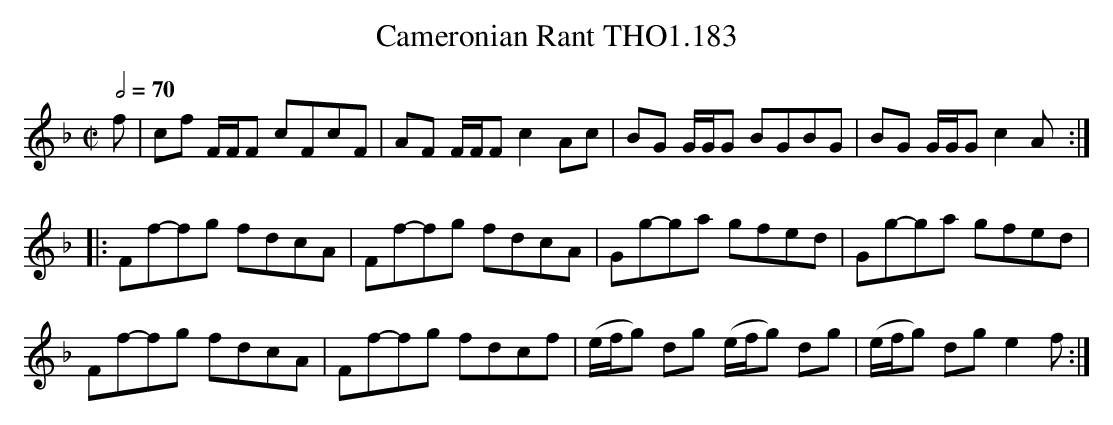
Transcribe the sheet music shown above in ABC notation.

X:1
T:Cameronian Rant THO1.183
M:C|
L:1/8
Q:1/2=70
K:F
f|cf F/F/F cFcF|AF F/F/F c2 Ac|\
BG G/G/G BGBG|BG G/G/G c2 A:|
|:Ff-fg fdcA|Ff-fg fdcA|Gg-ga gfed|Gg-ga gfed|
Ff-fg fdcA|Ff-fg fdcf|\
(e/f/g) dg (e/f/g) dg|(e/f/g) dg e2 f:|
